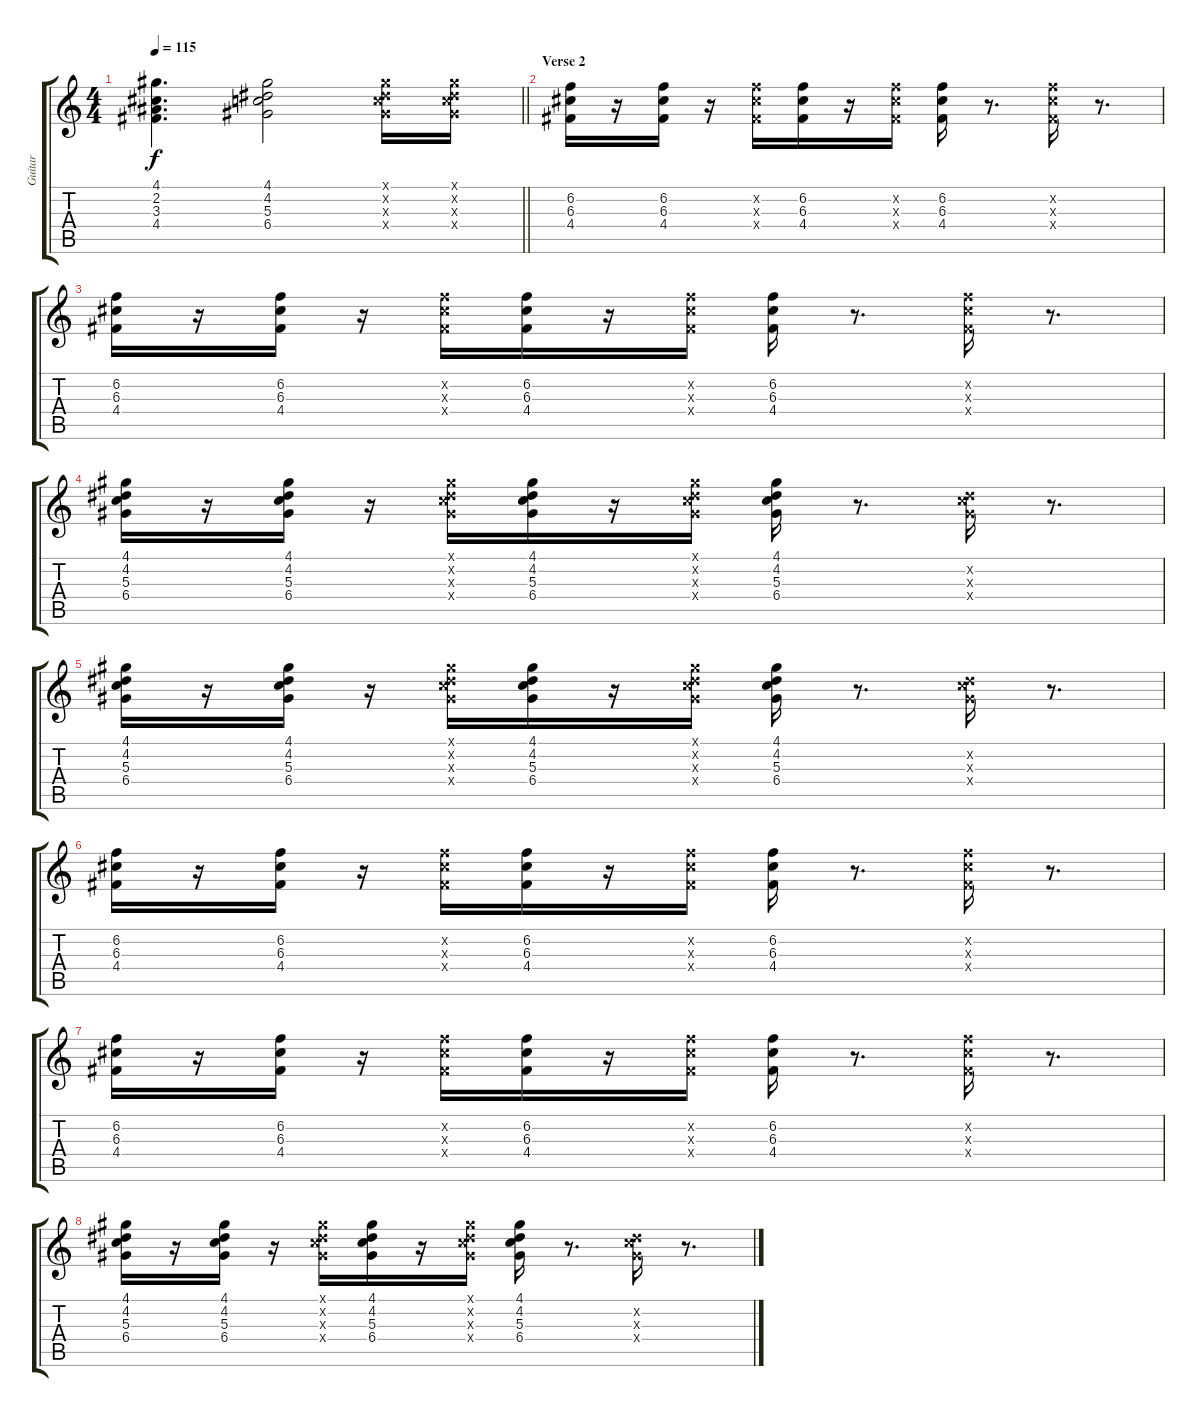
\track ("Guitar" "Guitar") {instrument electricguitarclean}
\staff {score tabs}
\tuning (E4 B3 G3 D3 A2 E2) {hide}
\ts (4 4)
\tempo 115
\clef g2
\barLineRight lightlight
\ks c
(4.1 2.2 3.3 4.4).4{d dy f} (4.1 4.2 5.3 6.4).2 (4.1{x} 4.2{x} 5.3{x} 6.4{x}).16 (4.1{x} 4.2{x} 5.3{x} 6.4{x}).16 |
\section ("" "Verse 2")
(6.2 6.3 4.4).16 r.16 (6.2 6.3 4.4).16 r.16 (6.2{x} 6.3{x} 4.4{x}).16 (6.2 6.3 4.4).16 r.16 (6.2{x} 6.3{x} 4.4{x}).16 (6.2 6.3 4.4).16 r.8{d} (6.2{x} 6.3{x} 4.4{x}).16 r.8{d} |
(6.2 6.3 4.4).16 r.16 (6.2 6.3 4.4).16 r.16 (6.2{x} 6.3{x} 4.4{x}).16 (6.2 6.3 4.4).16 r.16 (6.2{x} 6.3{x} 4.4{x}).16 (6.2 6.3 4.4).16 r.8{d} (6.2{x} 6.3{x} 4.4{x}).16 r.8{d} |
(4.1 4.2 5.3 6.4).16 r.16 (4.1 4.2 5.3 6.4).16 r.16 (4.1{x} 4.2{x} 5.3{x} 6.4{x}).16 (4.1 4.2 5.3 6.4).16 r.16 (4.1{x} 4.2{x} 5.3{x} 6.4{x}).16 (4.1 4.2 5.3 6.4).16 r.8{d} (4.2{x} 5.3{x} 6.4{x}).16 r.8{d} |
(4.1 4.2 5.3 6.4).16 r.16 (4.1 4.2 5.3 6.4).16 r.16 (4.1{x} 4.2{x} 5.3{x} 6.4{x}).16 (4.1 4.2 5.3 6.4).16 r.16 (4.1{x} 4.2{x} 5.3{x} 6.4{x}).16 (4.1 4.2 5.3 6.4).16 r.8{d} (4.2{x} 5.3{x} 6.4{x}).16 r.8{d} |
(6.2 6.3 4.4).16 r.16 (6.2 6.3 4.4).16 r.16 (6.2{x} 6.3{x} 4.4{x}).16 (6.2 6.3 4.4).16 r.16 (6.2{x} 6.3{x} 4.4{x}).16 (6.2 6.3 4.4).16 r.8{d} (6.2{x} 6.3{x} 4.4{x}).16 r.8{d} |
(6.2 6.3 4.4).16 r.16 (6.2 6.3 4.4).16 r.16 (6.2{x} 6.3{x} 4.4{x}).16 (6.2 6.3 4.4).16 r.16 (6.2{x} 6.3{x} 4.4{x}).16 (6.2 6.3 4.4).16 r.8{d} (6.2{x} 6.3{x} 4.4{x}).16 r.8{d} |
(4.1 4.2 5.3 6.4).16 r.16 (4.1 4.2 5.3 6.4).16 r.16 (4.1{x} 4.2{x} 5.3{x} 6.4{x}).16 (4.1 4.2 5.3 6.4).16 r.16 (4.1{x} 4.2{x} 5.3{x} 6.4{x}).16 (4.1 4.2 5.3 6.4).16 r.8{d} (4.2{x} 5.3{x} 6.4{x}).16 r.8{d}
